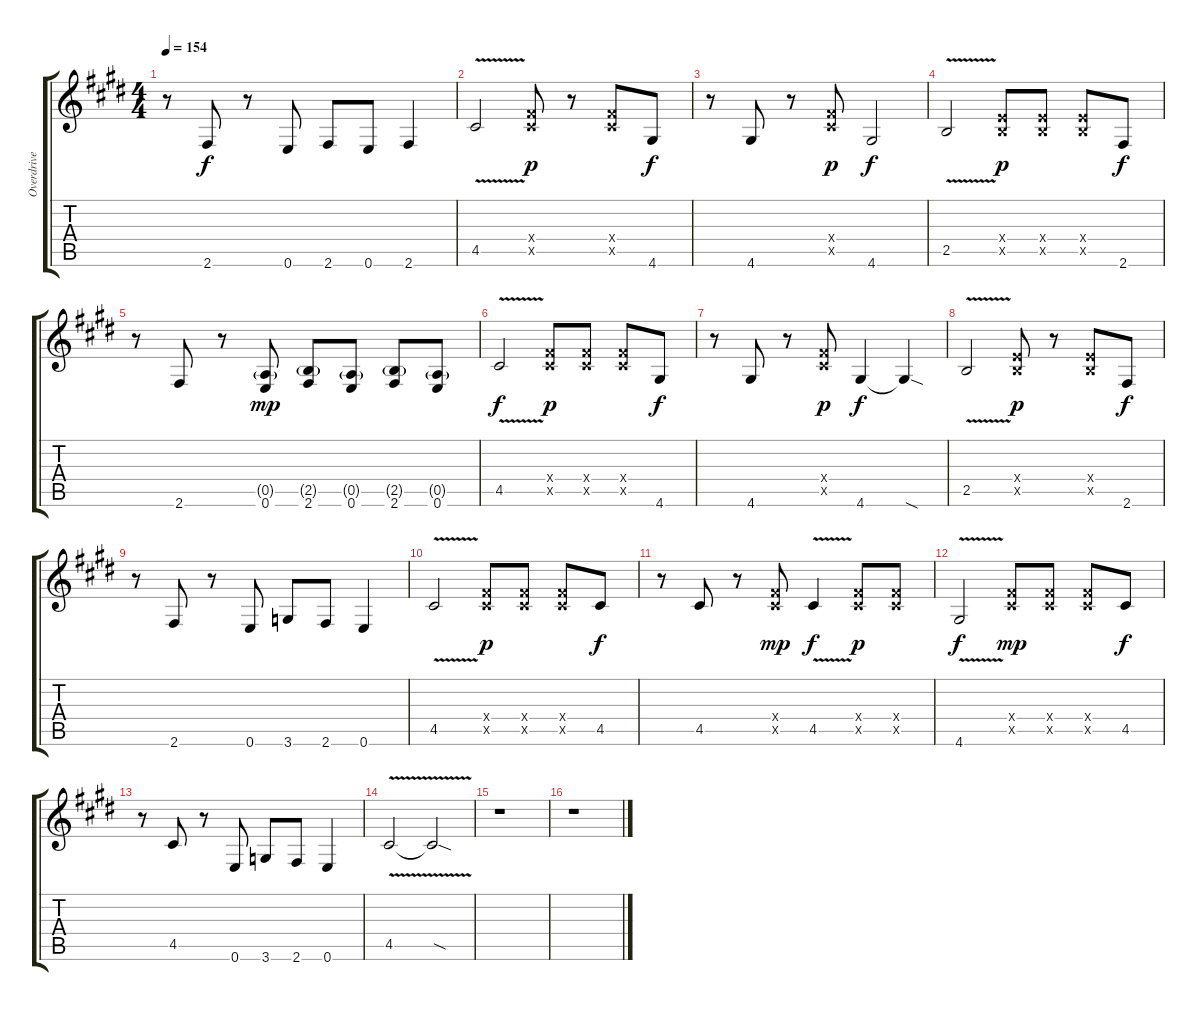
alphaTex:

\track ("Overdrive Rhythm" "Overdrive ") {instrument overdrivenguitar}
\staff {score tabs}
\tuning (E4 B3 G3 D3 A2 E2) {hide}
\ts (4 4)
\tempo 154
\clef g2
\ks c#minor
r.8{dy f} 2.6.8 r.8 0.6.8 2.6.8 0.6.8 2.6.4 |
4.5{v}.2 (4.4{x} 4.5{x}).8{dy p} r.8 (4.4{x} 4.5{x}).8 4.6.8{dy f} |
r.8 4.6.8 r.8 (4.4{x} 4.5{x}).8{dy p} 4.6.2{dy f} |
2.5{v}.2 (2.4{x} 2.5{x}).8{dy p} (2.4{x} 2.5{x}).8 (2.4{x} 2.5{x}).8 2.6.8{dy f} |
r.8 2.6.8 r.8 (0.5{g} 0.6).8{dy mp} (2.5{g} 2.6).8 (0.5{g} 0.6).8 (2.5{g} 2.6).8 (0.5{g} 0.6).8 |
4.5{v}.2{dy f} (4.4{x} 4.5{x}).8{dy p} (4.4{x} 4.5{x}).8 (4.4{x} 4.5{x}).8 4.6.8{dy f} |
r.8 4.6.8 r.8 (4.4{x} 4.5{x}).8{dy p} 4.6.4{dy f} 4.6{sod t}.4 |
2.5{v}.2 (2.4{x} 2.5{x}).8{dy p} r.8 (2.4{x} 2.5{x}).8 2.6.8{dy f} |
r.8 2.6.8 r.8 0.6.8 3.6.8 2.6.8 0.6.4 |
4.5{v}.2 (4.4{x} 4.5{x}).8{dy p} (4.4{x} 4.5{x}).8 (4.4{x} 4.5{x}).8 4.5.8{dy f} |
r.8 4.5.8 r.8 (4.4{x} 4.5{x}).8{dy mp} 4.5{v}.4{dy f} (4.4{x} 4.5{x}).8{dy p} (4.4{x} 4.5{x}).8 |
4.6{v}.2{dy f} (4.4{x} 4.5{x}).8{dy mp} (4.4{x} 4.5{x}).8 (4.4{x} 4.5{x}).8 4.5.8{dy f} |
r.8 4.5.8 r.8 0.6.8 3.6.8 2.6.8 0.6.4 |
4.5{v}.2 4.5{sod t}.2 |
r.1 |
r.1
